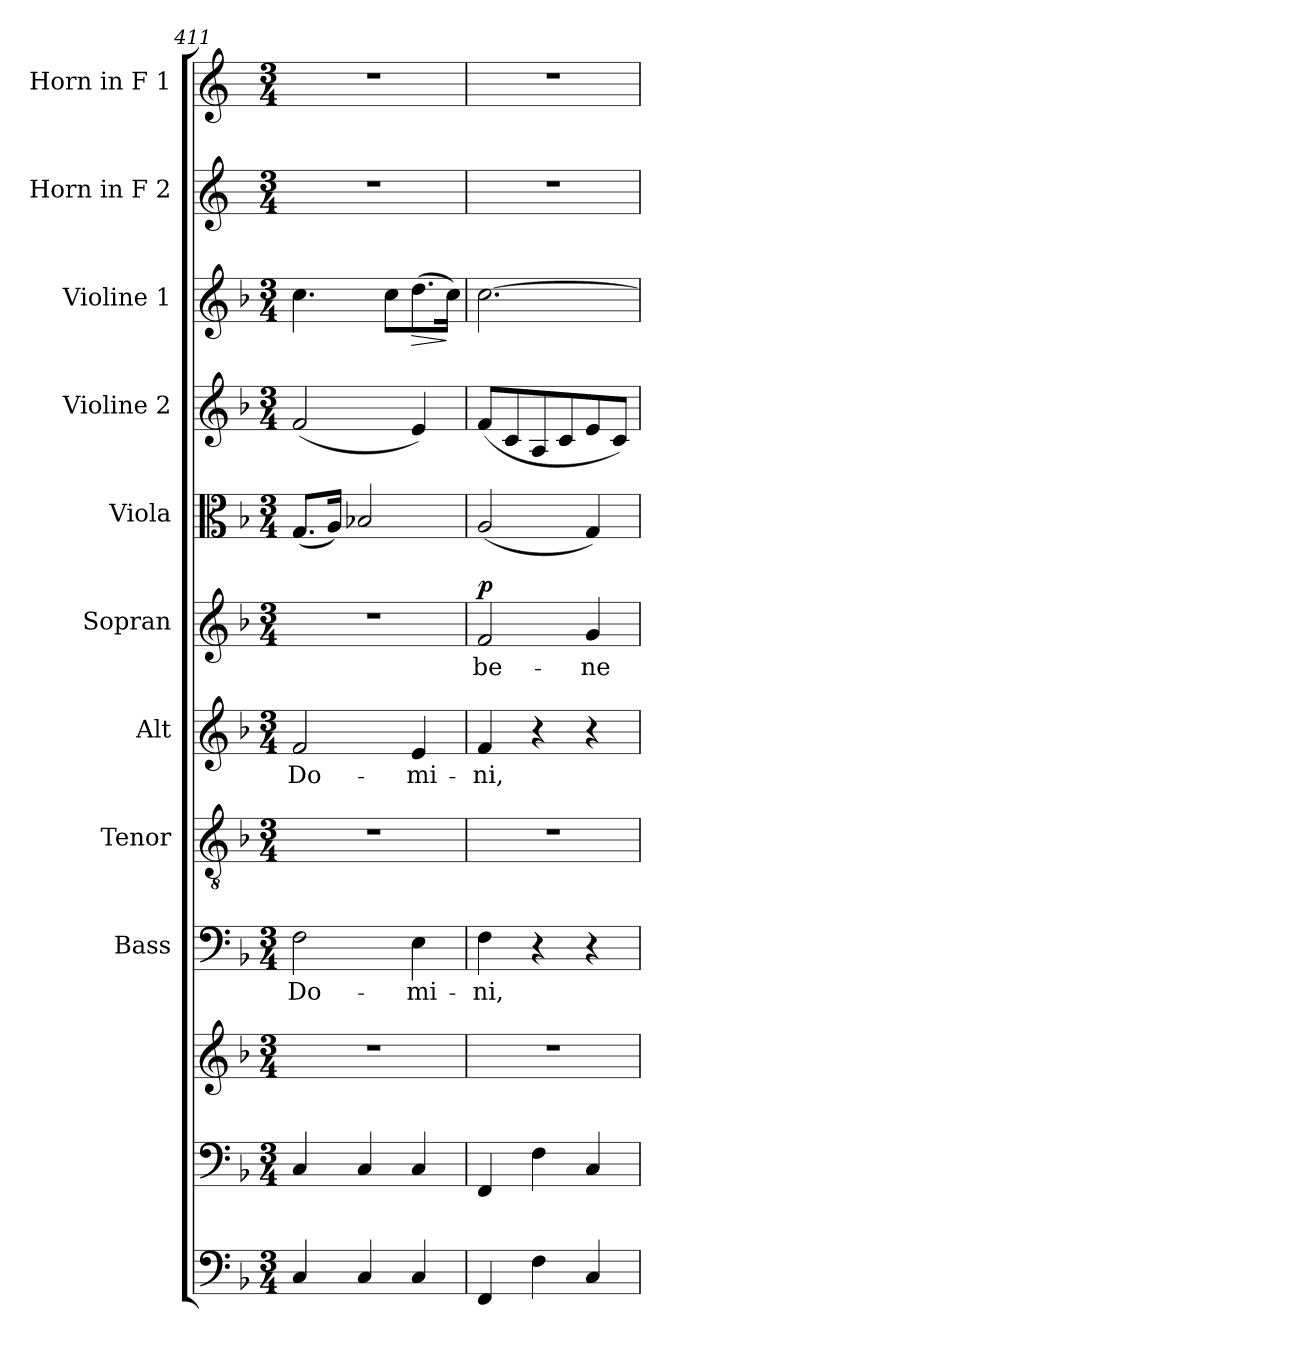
**kern	**kern	**kern	**kern	**text	**kern	**kern	**text	**kern	**text	**dynam	**kern	**kern	**kern	**dynam	**kern	**kern
*part11	*part10	*part10	*part9	*part9	*part8	*part7	*part7	*part6	*part6	*part6	*part5	*part4	*part3	*part3	*part2	*part1
*staff12	*staff11	*staff10	*staff9	*staff9	*staff8	*staff7	*staff7	*staff6	*staff6	*staff6	*staff5	*staff4	*staff3	*staff3	*staff2	*staff1
*	*	*	*I"Bass	*	*I"Tenor	*I"Alt	*	*I"Sopran	*	*	*I"Viola	*I"Violine 2	*I"Violine 1	*	*I"Horn in F 2	*I"Horn in F 1
*	*	*	*I'B.	*	*I'T.	*I'A.	*	*I'S.	*	*	*I'Vla.	*I'Vl. 2	*I'Vl. 1	*	*	*
*clefF4	*clefF4	*clefG2	*clefF4	*	*clefGv2	*clefG2	*	*clefG2	*	*	*clefC3	*clefG2	*clefG2	*	*clefG2	*clefG2
*ITrd7c12	*	*	*	*	*	*	*	*	*	*	*	*	*	*	*ITrd4c7	*ITrd4c7
*k[b-]	*k[b-]	*k[b-]	*k[b-]	*	*k[b-]	*k[b-]	*	*k[b-]	*	*	*k[b-]	*k[b-]	*k[b-]	*	*k[b-]	*k[b-]
*F:	*F:	*F:	*F:	*	*F:	*F:	*	*F:	*	*	*F:	*F:	*F:	*	*F:	*F:
*M3/4	*M3/4	*M3/4	*M3/4	*	*M3/4	*M3/4	*	*M3/4	*	*	*M3/4	*M3/4	*M3/4	*	*M3/4	*M3/4
=411	=411	=411	=411	=411	=411	=411	=411	=411	=411	=411	=411	=411	=411	=411	=411	=411
!	!	!	!	!LO:LY:b	!	!	!LO:LY:b	!	!	!	!	!	!	!	!	!
4CC/	4C/	2.r	2F\	Do-	2.r	2f/	Do-	2.r	.	.	(<8.G/L	(<2f/	4.cc\	.	2.r	2.r
.	.	.	.	.	.	.	.	.	.	.	16A/Jk)	.	.	.	.	.
4CC/	4C/	.	.	.	.	.	.	.	.	.	2B-X/	.	.	.	.	.
.	.	.	.	.	.	.	.	.	.	.	.	.	8cc\L	.	.	.
!	!	!	!	!LO:LY:b	!	!	!LO:LY:b	!	!	!	!	!	!	!LO:HP:b	!	!
4CC/	4C/	.	4E\	-mi-	.	4e/	-mi-	.	.	.	.	4e/)	(>8.dd\	>	.	.
.	.	.	.	.	.	.	.	.	.	.	.	.	16cc\Jk)	]	.	.
=412	=412	=412	=412	=412	=412	=412	=412	=412	=412	=412	=412	=412	=412	=412	=412	=412
!	!	!	!	!LO:LY:b	!	!	!LO:LY:b	!	!LO:LY:b	!LO:DY:a	!	!	!	!	!	!
4FFF/	4FF/	2.r	4F\	-ni,	2.r	4f/	-ni,	2f/	be-	p	(<2A/	(<8f/L	[2.cc\	.	2.r	2.r
.	.	.	.	.	.	.	.	.	.	.	.	8c/	.	.	.	.
4FF\	4F\	.	4r	.	.	4r	.	.	.	.	.	8A/	.	.	.	.
.	.	.	.	.	.	.	.	.	.	.	.	8c/	.	.	.	.
!	!	!	!	!	!	!	!	!	!LO:LY:b	!	!	!	!	!	!	!
4CC/	4C/	.	4r	.	.	4r	.	4g/	-ne-	.	4G/)	8e/	.	.	.	.
.	.	.	.	.	.	.	.	.	.	.	.	8c/J)	.	.	.	.
=	=	=	=	=	=	=	=	=	=	=	=	=	=	=	=	=
*-	*-	*-	*-	*-	*-	*-	*-	*-	*-	*-	*-	*-	*-	*-	*-	*-
